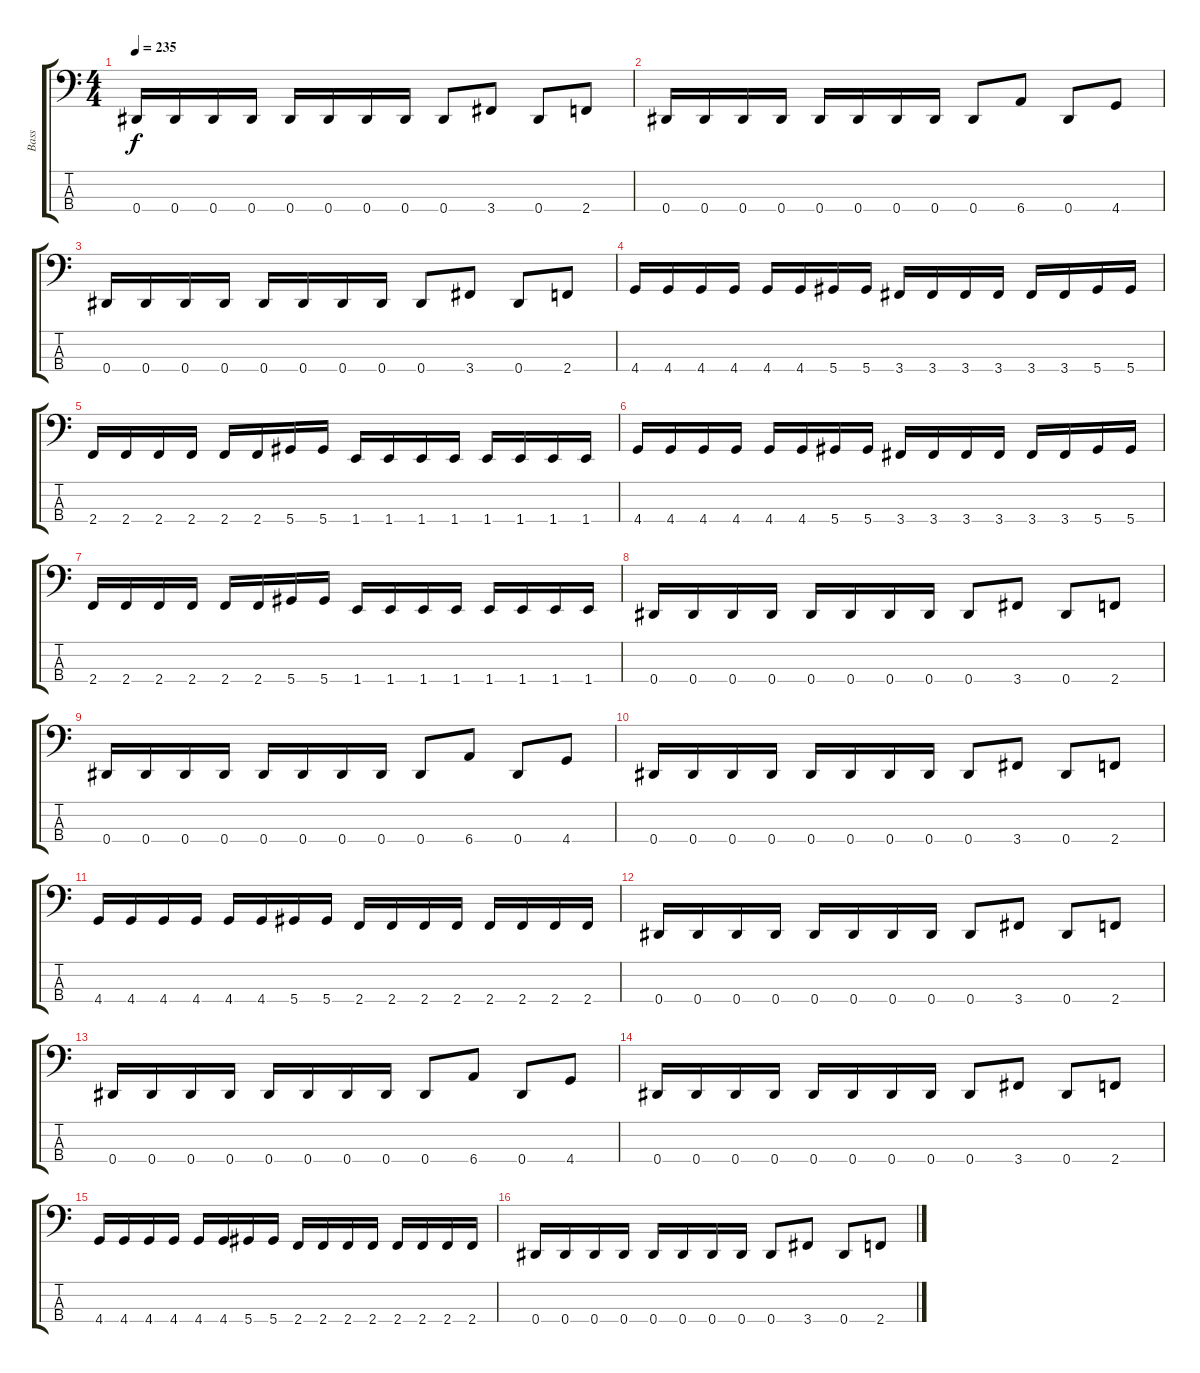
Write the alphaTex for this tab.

\track ("Bass" "Bass") {instrument electricbasspick}
\staff {score tabs}
\tuning (Gb2 Db2 Ab1 Eb1) {hide}
\ts (4 4)
\tempo 235
\clef f4
\ks c
0.4.16{dy f} 0.4.16 0.4.16 0.4.16 0.4.16 0.4.16 0.4.16 0.4.16 0.4.8 3.4.8 0.4.8 2.4.8 |
0.4.16 0.4.16 0.4.16 0.4.16 0.4.16 0.4.16 0.4.16 0.4.16 0.4.8 6.4.8 0.4.8 4.4.8 |
0.4.16 0.4.16 0.4.16 0.4.16 0.4.16 0.4.16 0.4.16 0.4.16 0.4.8 3.4.8 0.4.8 2.4.8 |
4.4.16 4.4.16 4.4.16 4.4.16 4.4.16 4.4.16 5.4.16 5.4.16 3.4.16 3.4.16 3.4.16 3.4.16 3.4.16 3.4.16 5.4.16 5.4.16 |
2.4.16 2.4.16 2.4.16 2.4.16 2.4.16 2.4.16 5.4.16 5.4.16 1.4.16 1.4.16 1.4.16 1.4.16 1.4.16 1.4.16 1.4.16 1.4.16 |
4.4.16 4.4.16 4.4.16 4.4.16 4.4.16 4.4.16 5.4.16 5.4.16 3.4.16 3.4.16 3.4.16 3.4.16 3.4.16 3.4.16 5.4.16 5.4.16 |
2.4.16 2.4.16 2.4.16 2.4.16 2.4.16 2.4.16 5.4.16 5.4.16 1.4.16 1.4.16 1.4.16 1.4.16 1.4.16 1.4.16 1.4.16 1.4.16 |
0.4.16 0.4.16 0.4.16 0.4.16 0.4.16 0.4.16 0.4.16 0.4.16 0.4.8 3.4.8 0.4.8 2.4.8 |
0.4.16 0.4.16 0.4.16 0.4.16 0.4.16 0.4.16 0.4.16 0.4.16 0.4.8 6.4.8 0.4.8 4.4.8 |
0.4.16 0.4.16 0.4.16 0.4.16 0.4.16 0.4.16 0.4.16 0.4.16 0.4.8 3.4.8 0.4.8 2.4.8 |
4.4.16 4.4.16 4.4.16 4.4.16 4.4.16 4.4.16 5.4.16 5.4.16 2.4.16 2.4.16 2.4.16 2.4.16 2.4.16 2.4.16 2.4.16 2.4.16 |
0.4.16 0.4.16 0.4.16 0.4.16 0.4.16 0.4.16 0.4.16 0.4.16 0.4.8 3.4.8 0.4.8 2.4.8 |
0.4.16 0.4.16 0.4.16 0.4.16 0.4.16 0.4.16 0.4.16 0.4.16 0.4.8 6.4.8 0.4.8 4.4.8 |
0.4.16 0.4.16 0.4.16 0.4.16 0.4.16 0.4.16 0.4.16 0.4.16 0.4.8 3.4.8 0.4.8 2.4.8 |
4.4.16 4.4.16 4.4.16 4.4.16 4.4.16 4.4.16 5.4.16 5.4.16 2.4.16 2.4.16 2.4.16 2.4.16 2.4.16 2.4.16 2.4.16 2.4.16 |
0.4.16 0.4.16 0.4.16 0.4.16 0.4.16 0.4.16 0.4.16 0.4.16 0.4.8 3.4.8 0.4.8 2.4.8
